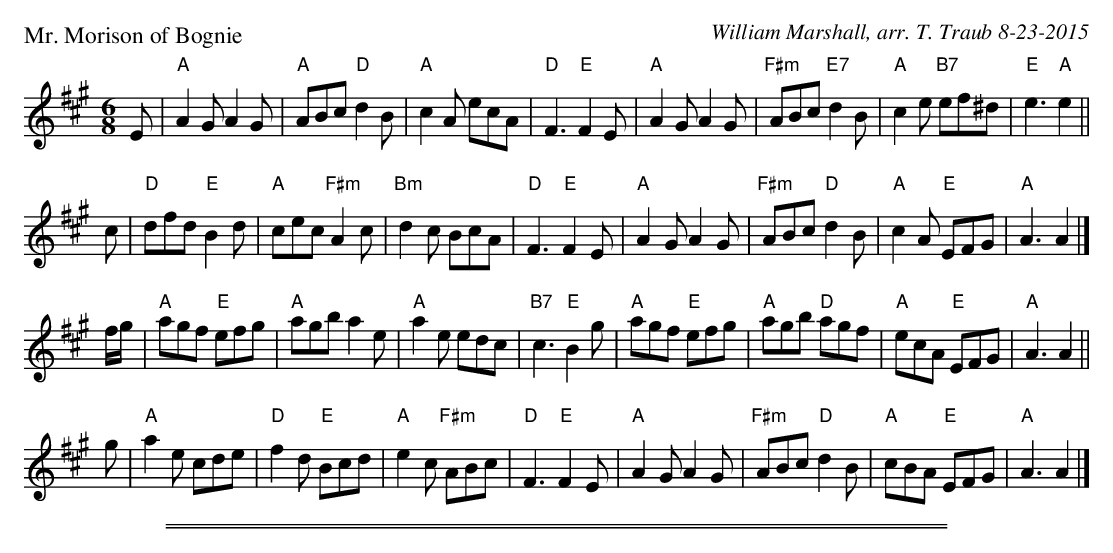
X:1
P: Mr. Morison of Bognie
C: William Marshall, arr. T. Traub 8-23-2015
M: 6/8
K: A
L: 1/8
E |\
"A"A2 G A2 G | "A"ABc "D"d2 B | "A"c2 A ecA | "D"F3 "E"F2 E |\
"A"A2 G A2 G | "F#m"ABc "E7"d2 B | "A"c2 e "B7"ef^d | "E"e3 "A"e2 ||
c |\
"D"dfd "E"B2 d | "A"cec "F#m"A2 c | "Bm"d2 c BcA | "D"F3 "E"F2 E |\
"A"A2 G A2 G | "F#m"ABc "D"d2 B | "A"c2 A "E"EFG | "A"A3 A2 |]
f/g/ |\
"A"agf "E"efg | "A"agb a2 e | "A"a2 e edc | "B7"c3 "E"B2 g |\
"A"agf "E"efg | "A"agb "D"agf | "A"ecA "E"EFG | "A"A3 A2 ||
g |\
"A"a2 e cde | "D"f2 d "E"Bcd | "A"e2 c "F#m"ABc | "D"F3 "E"F2 E |\
"A"A2 G A2 G | "F#m"ABc "D"d2 B | "A"cBA "E"EFG | "A"A3 A2 |]
